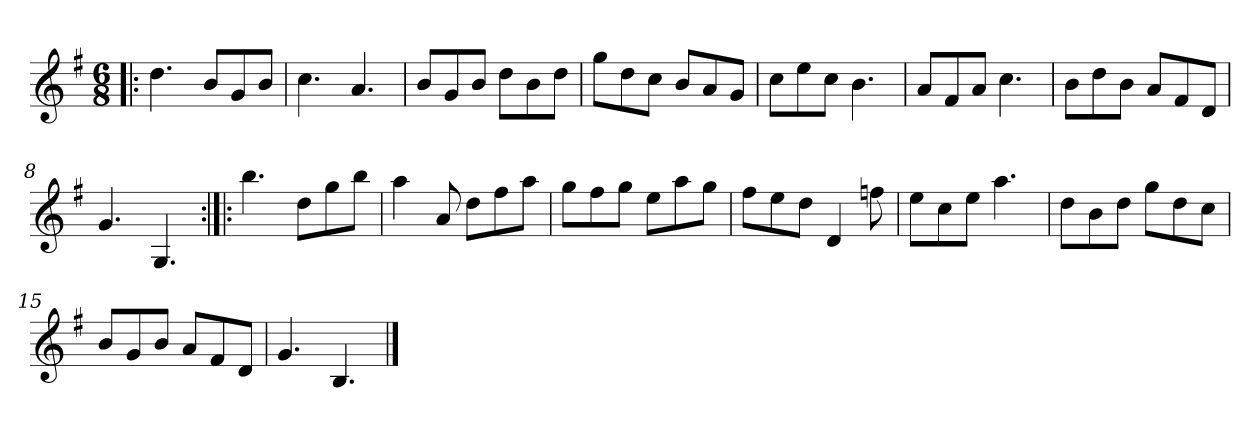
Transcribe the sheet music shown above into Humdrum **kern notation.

**kern
*part1
*staff1
*clefG2
*k[f#]
*G:
*M6/8
=1!|:
4.dd\
8b/L
8g/
8b/J
=2
4.cc\
4.a/
=3
8b/L
8g/
8b/J
8dd\L
8b\
8dd\J
=4
8gg\L
8dd\
8cc\J
8b/L
8a/
8g/J
=5
8cc\L
8ee\
8cc\J
4.b\
=6
8a/L
8f#/
8a/J
4.cc\
=7
8b\L
8dd\
8b\J
8a/L
8f#/
8d/J
=8
4.g/
4.G/
!!LO:LB:g=z
=9:|!|:
4.bb\
8dd\L
8gg\
8bb\J
=10
4aa\
8a/
8dd\L
8ff#\
8aa\J
=11
8gg\L
8ff#\
8gg\J
8ee\L
8aa\
8gg\J
=12
8ff#\L
8ee\
8dd\J
4d/
8ffn\
=13
8ee\L
8cc\
8ee\J
4.aa\
=14
8dd\L
8b\
8dd\J
8gg\L
8dd\
8cc\J
=15
8b/L
8g/
8b/J
8a/L
8f#/
8d/J
=16
4.g/
4.B/
==
*-
